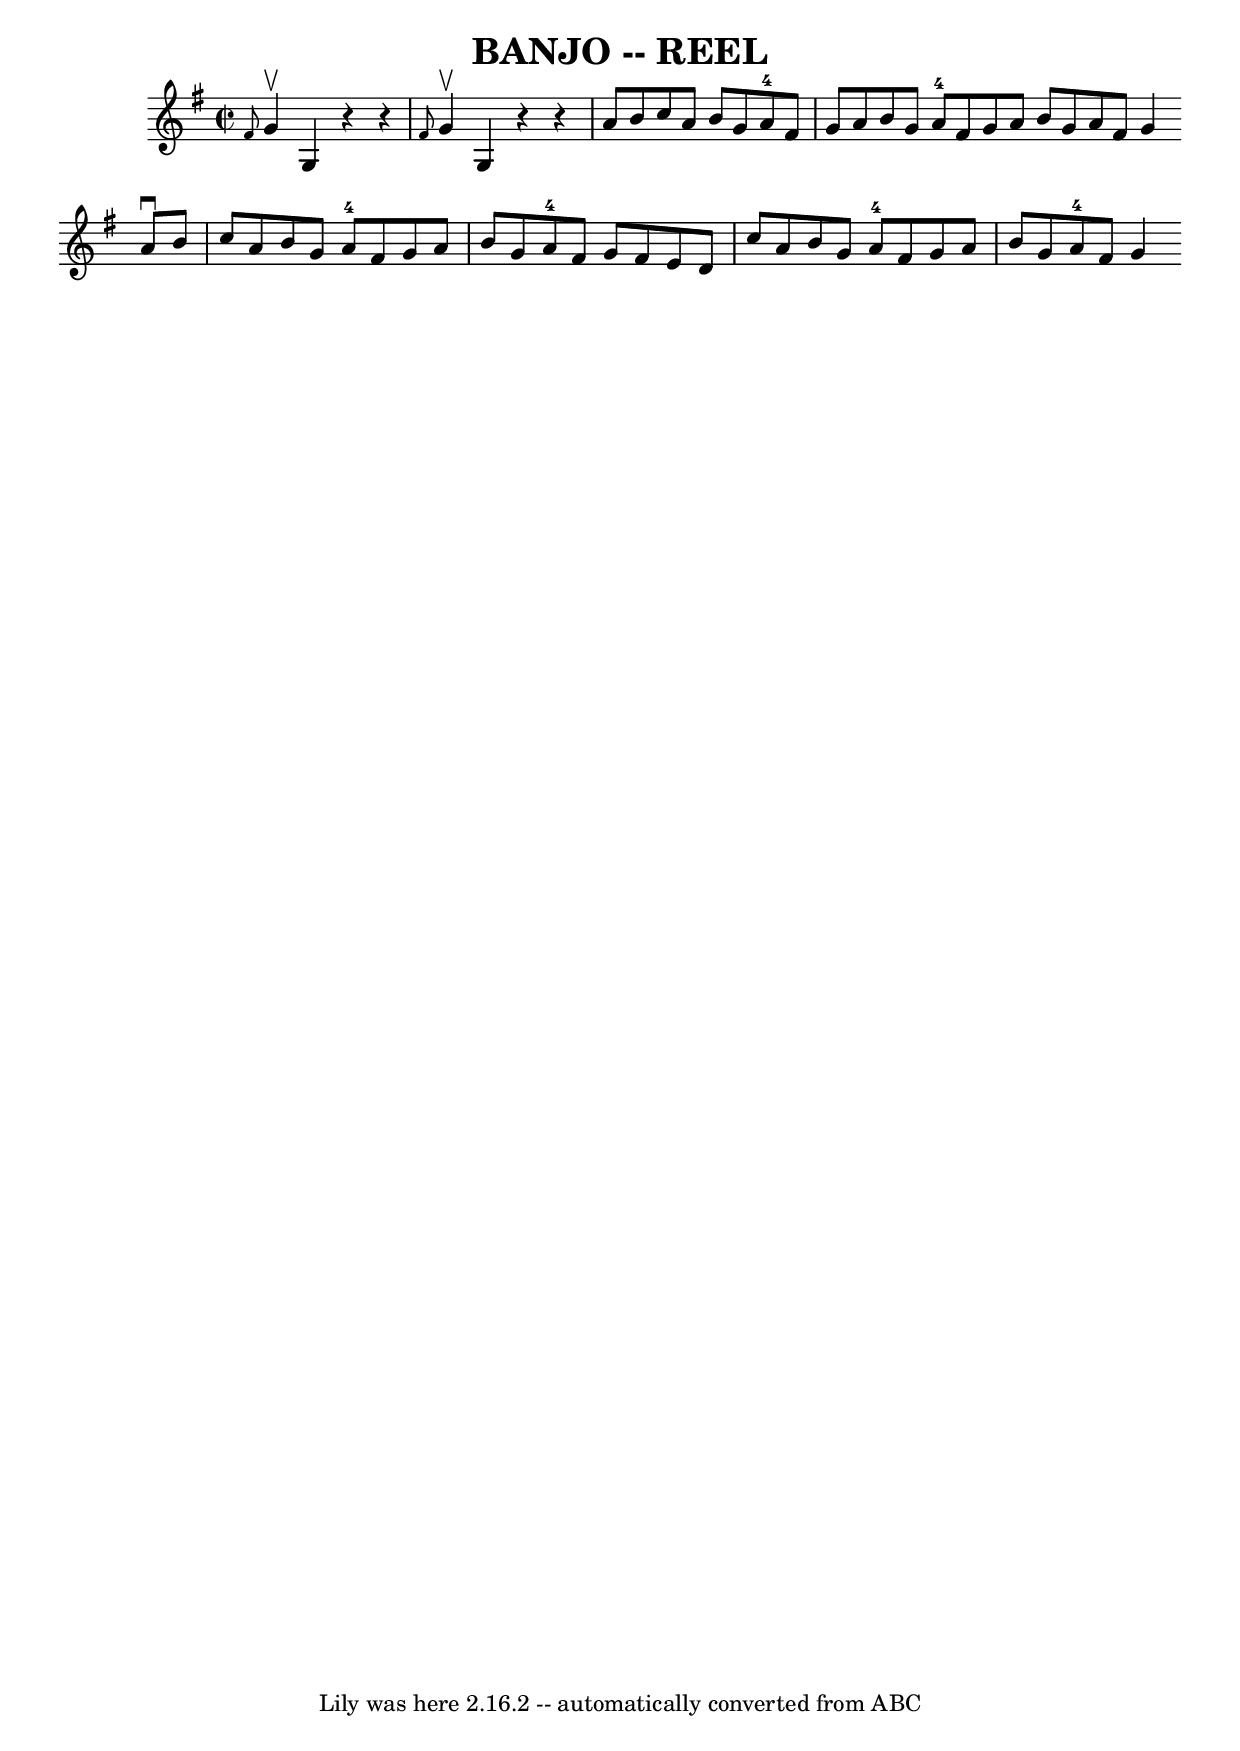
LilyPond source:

\version "2.16.2"
\include "Mammoth.ily"
\header {
  %% book = "Ryan's Mammoth Collection of Fiddle Tunes"
  crossRefNumber = "1"
  footnotes = ""
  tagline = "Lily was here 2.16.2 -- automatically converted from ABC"
  title = "BANJO -- REEL"

}
voicedefault =  {


  \override Staff.TimeSignature #'style = #'C
  \time 2/2 
  \key g \major
  \grace { fis'8   	 } g'4^\upbow    |
  g4 
  r4   r4 \grace { fis'8   		 } g'4^\upbow    |
  g4    r4   r4 a'8     b'8     |
  c''8 a'8 b'8 g'8 a'8-4 fis'8 g'8       a'8     |
  b'8 g'8 a'8-4 fis'8 g'8 a'8    \bar ":|"      b'8 g'8 a'8 fis'8 g'4    \bar "|:" a'8^\downbow b'8      |
  c''8 a'8 b'8 g'8 a'8-4 fis'8 g'8 a'8     |
  b'8 g'8 a'8-4 fis'8 g'8 fis'8 e'8 d'8     |
  c''8 a'8 b'8 g'8 a'8-4 fis'8 g'8 a'8     |
  b'8 g'8 a'8-4 fis'8 g'4    \bar ":|"   

}

\score{
  <<

    \context Staff="default"
    {
      \voicedefault 
      
    }

  >>
  \layout {
    
  }
  \midi {
  }

}
